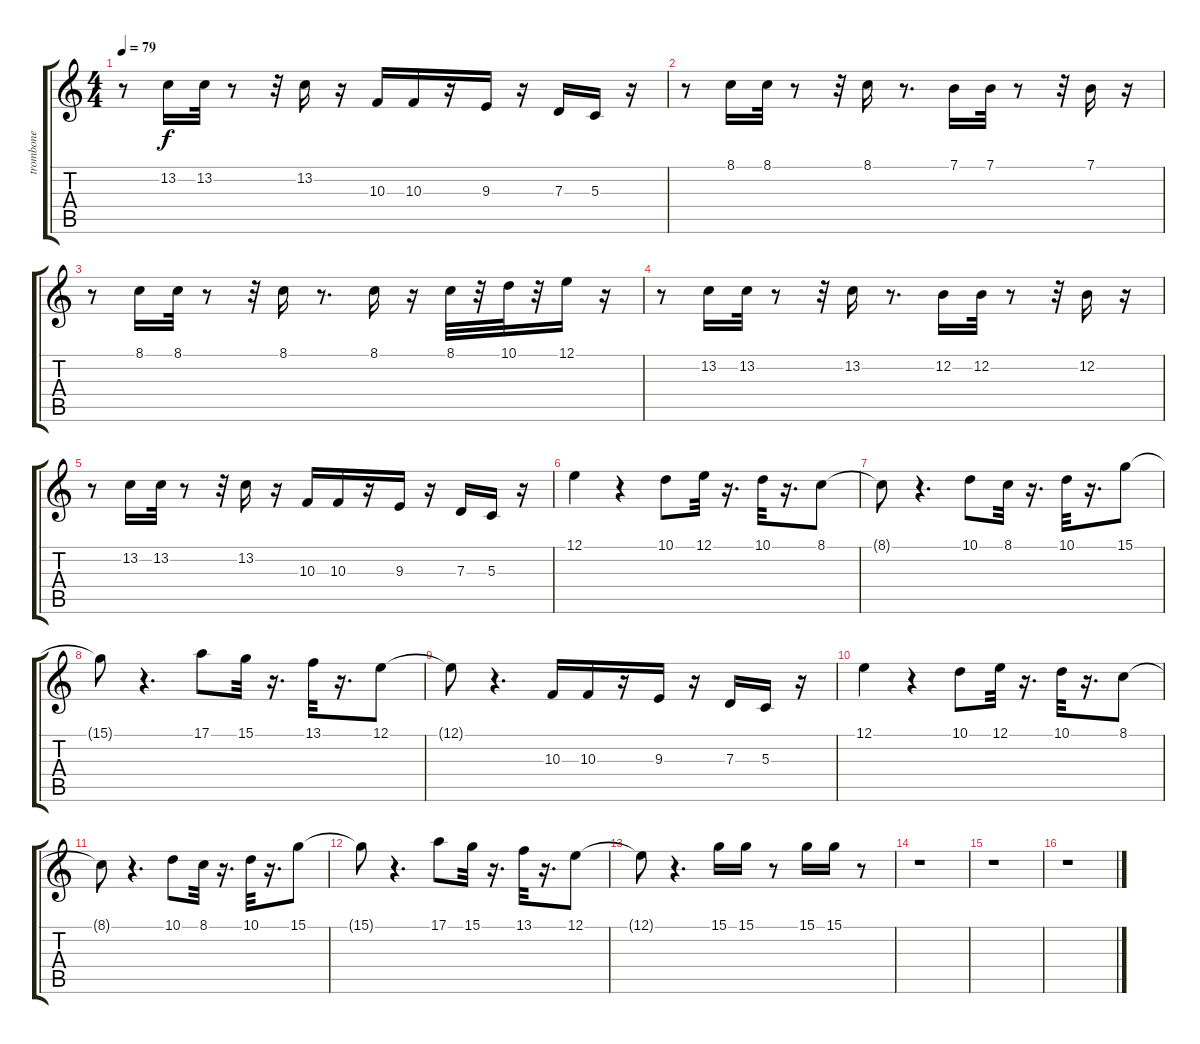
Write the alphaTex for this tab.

\track ("trombone" "trombone") {instrument trombone}
\staff {score tabs}
\tuning (E4 B3 G3 D3 A2 E2) {hide}
\ts (4 4)
\tempo 79
\clef g2
\ks c
r.8{dy f} 13.2.16 13.2.32 r.8 r.32 13.2.16 r.16 10.3.16 10.3.16 r.16 9.3.16 r.16 7.3.16 5.3.16 r.16 |
r.8 8.1.16 8.1.32 r.8 r.32 8.1.16 r.8{d} 7.1.16 7.1.32 r.8 r.32 7.1.16 r.16 |
r.8 8.1.16 8.1.32 r.8 r.32 8.1.16 r.8{d} 8.1.16 r.16 8.1.32 r.32 10.1.32 r.32 12.1.16 r.16 |
r.8 13.2.16 13.2.32 r.8 r.32 13.2.16 r.8{d} 12.2.16 12.2.32 r.8 r.32 12.2.16 r.16 |
r.8 13.2.16 13.2.32 r.8 r.32 13.2.16 r.16 10.3.16 10.3.16 r.16 9.3.16 r.16 7.3.16 5.3.16 r.16 |
12.1.4 r.4 10.1.8 12.1.32 r.16{d} 10.1.32 r.16{d} 8.1.8 |
8.1{t}.8 r.4{d} 10.1.8 8.1.32 r.16{d} 10.1.32 r.16{d} 15.1.8 |
15.1{t}.8 r.4{d} 17.1.8 15.1.32 r.16{d} 13.1.32 r.16{d} 12.1.8 |
12.1{t}.8 r.4{d} 10.3.16 10.3.16 r.16 9.3.16 r.16 7.3.16 5.3.16 r.16 |
12.1.4 r.4 10.1.8 12.1.32 r.16{d} 10.1.32 r.16{d} 8.1.8 |
8.1{t}.8 r.4{d} 10.1.8 8.1.32 r.16{d} 10.1.32 r.16{d} 15.1.8 |
15.1{t}.8 r.4{d} 17.1.8 15.1.32 r.16{d} 13.1.32 r.16{d} 12.1.8 |
12.1{t}.8 r.4{d} 15.1.16 15.1.16 r.8 15.1.16 15.1.16 r.8 |
r.1 |
r.1 |
r.1
